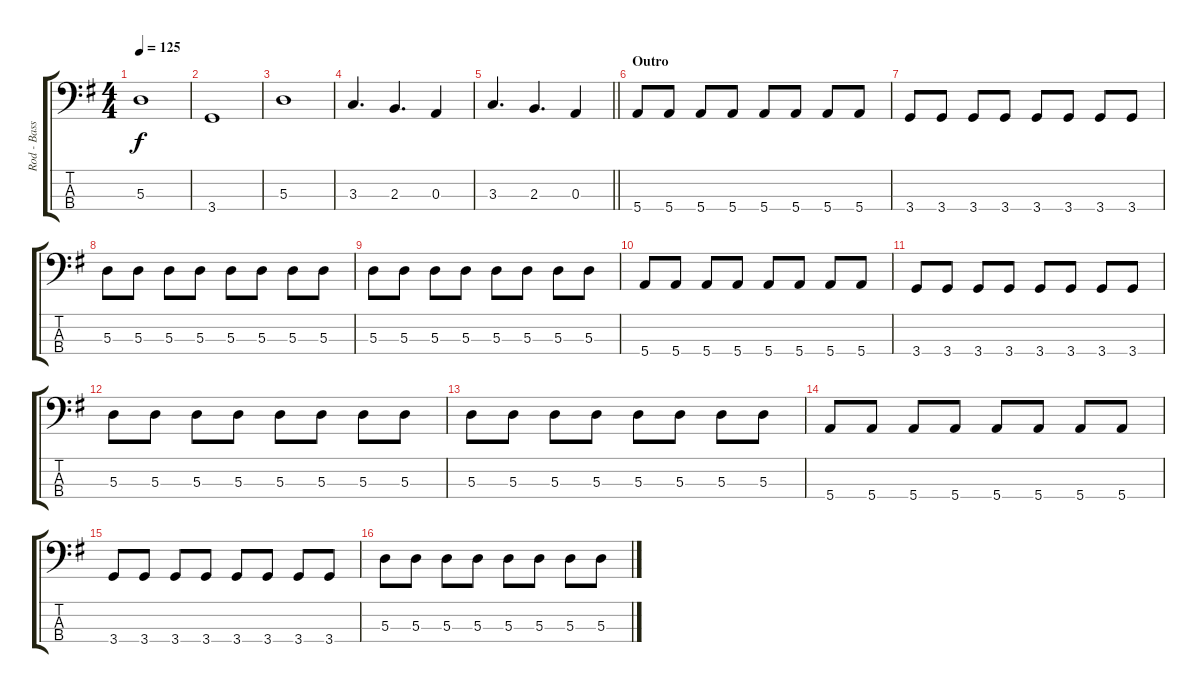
\track ("Rod - Bass" "Rod - Bass") {instrument electricbasspick}
\staff {score tabs}
\tuning (G2 D2 A1 E1) {hide}
\ts (4 4)
\tempo 125
\clef f4
\ks g
5.3{t}.1{dy f} |
3.4.1 |
5.3.1 |
3.3.4{d} 2.3.4{d} 0.3.4 |
\barLineRight lightlight
3.3.4{d} 2.3.4{d} 0.3.4 |
\section ("" "Outro")
5.4.8 5.4.8 5.4.8 5.4.8 5.4.8 5.4.8 5.4.8 5.4.8 |
3.4.8 3.4.8 3.4.8 3.4.8 3.4.8 3.4.8 3.4.8 3.4.8 |
5.3.8 5.3.8 5.3.8 5.3.8 5.3.8 5.3.8 5.3.8 5.3.8 |
5.3.8 5.3.8 5.3.8 5.3.8 5.3.8 5.3.8 5.3.8 5.3.8 |
5.4.8 5.4.8 5.4.8 5.4.8 5.4.8 5.4.8 5.4.8 5.4.8 |
3.4.8 3.4.8 3.4.8 3.4.8 3.4.8 3.4.8 3.4.8 3.4.8 |
5.3.8 5.3.8 5.3.8 5.3.8 5.3.8 5.3.8 5.3.8 5.3.8 |
5.3.8 5.3.8 5.3.8 5.3.8 5.3.8 5.3.8 5.3.8 5.3.8 |
5.4.8 5.4.8 5.4.8 5.4.8 5.4.8 5.4.8 5.4.8 5.4.8 |
3.4.8 3.4.8 3.4.8 3.4.8 3.4.8 3.4.8 3.4.8 3.4.8 |
5.3.8 5.3.8 5.3.8 5.3.8 5.3.8 5.3.8 5.3.8 5.3.8
